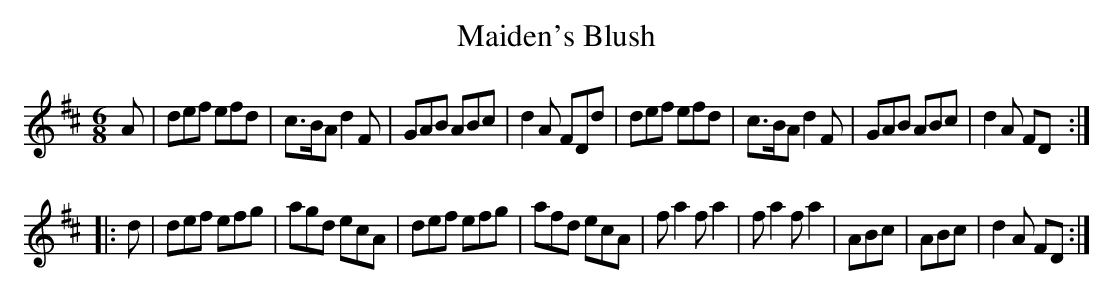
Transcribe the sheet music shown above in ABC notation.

X:1
T:Maiden's Blush
M:6/8
L:1/8
K:D
A| def efd| c>BA d2 F|GAB ABc| d2 A FDd| def efd |c>BA d2 F |GAB ABc |d2 A FD:|
|:d| def efg |agd ecA| def efg|afd ecA|f a2 fa2|f a2 f a2|ABc| ABc| d2 A FD:|
